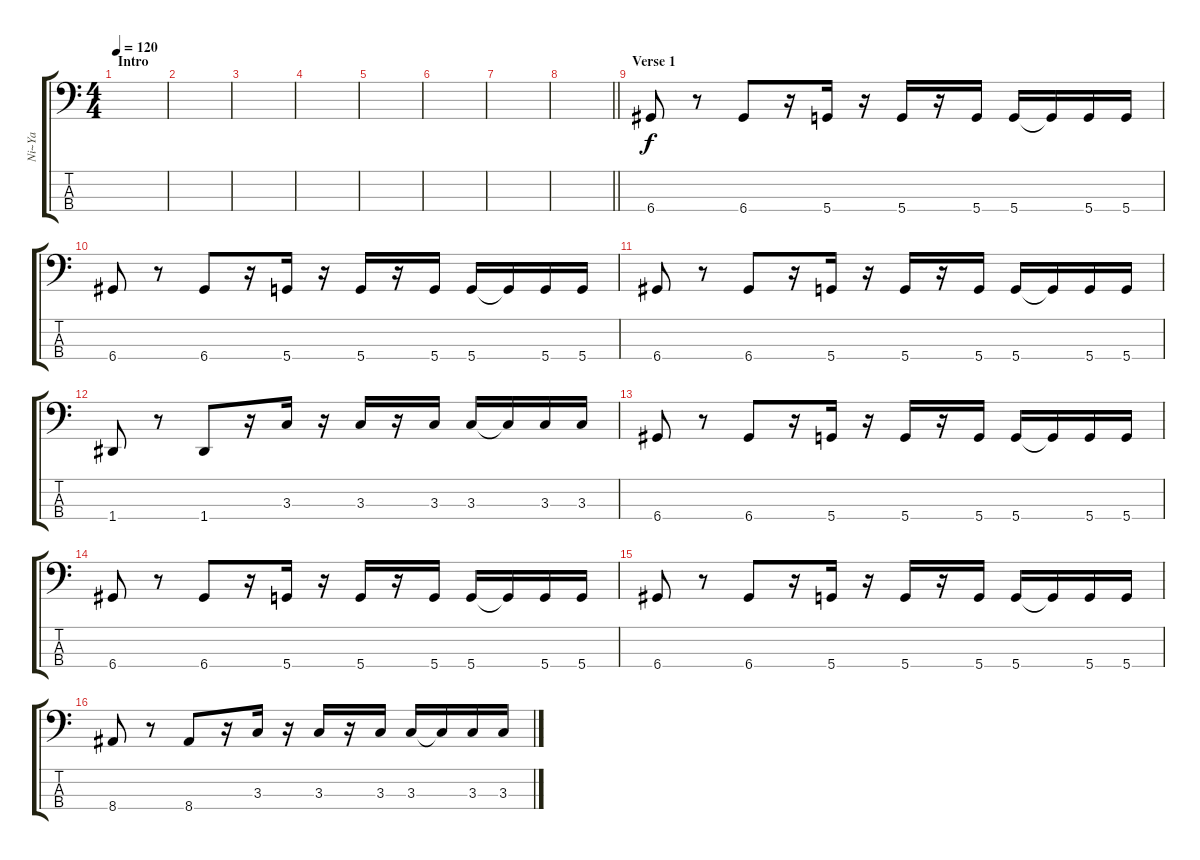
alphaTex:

\track ("Ni~Ya" "Ni~Ya") {instrument electricbassfinger}
\staff {score tabs}
\tuning (G2 D2 A1 D1) {hide}
\ts (4 4)
\section ("" "Intro")
\tempo 120
\clef f4
\ks c
|
|
|
|
|
|
|
\barLineRight lightlight
|
\section ("" "Verse 1")
6.4.8 r.8 6.4.8 r.16 5.4.16 r.16 5.4.16 r.16 5.4.16 5.4.16 5.4{t}.16 5.4.16 5.4.16 |
6.4.8 r.8 6.4.8 r.16 5.4.16 r.16 5.4.16 r.16 5.4.16 5.4.16 5.4{t}.16 5.4.16 5.4.16 |
6.4.8 r.8 6.4.8 r.16 5.4.16 r.16 5.4.16 r.16 5.4.16 5.4.16 5.4{t}.16 5.4.16 5.4.16 |
1.4.8 r.8 1.4.8 r.16 3.3.16 r.16 3.3.16 r.16 3.3.16 3.3.16 3.3{t}.16 3.3.16 3.3.16 |
6.4.8 r.8 6.4.8 r.16 5.4.16 r.16 5.4.16 r.16 5.4.16 5.4.16 5.4{t}.16 5.4.16 5.4.16 |
6.4.8 r.8 6.4.8 r.16 5.4.16 r.16 5.4.16 r.16 5.4.16 5.4.16 5.4{t}.16 5.4.16 5.4.16 |
6.4.8 r.8 6.4.8 r.16 5.4.16 r.16 5.4.16 r.16 5.4.16 5.4.16 5.4{t}.16 5.4.16 5.4.16 |
8.4.8 r.8 8.4.8 r.16 3.3.16 r.16 3.3.16 r.16 3.3.16 3.3.16 3.3{t}.16 3.3.16 3.3.16
